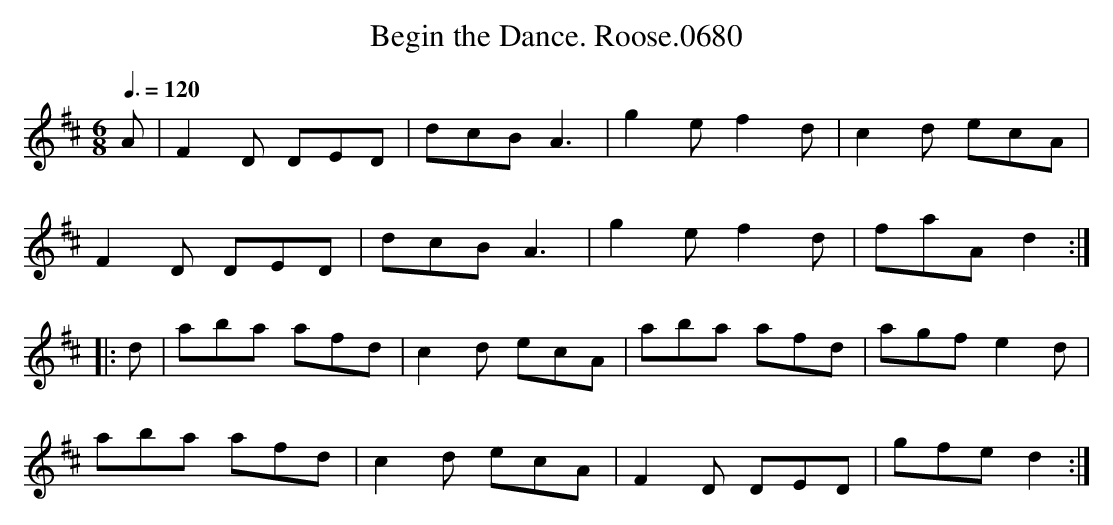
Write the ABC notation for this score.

X:1
T:Begin the Dance. Roose.0680
M:6/8
L:1/8
Q:3/8=120
K:D
A|F2D DED|dcB A3|g2e f2d|c2d ecA|
F2D DED|dcB A3|g2e f2d|faA d2:|
|:d|aba afd|c2d ecA|aba afd|agf e2d|
aba afd|c2d ecA|F2D DED|gfe d2:|
